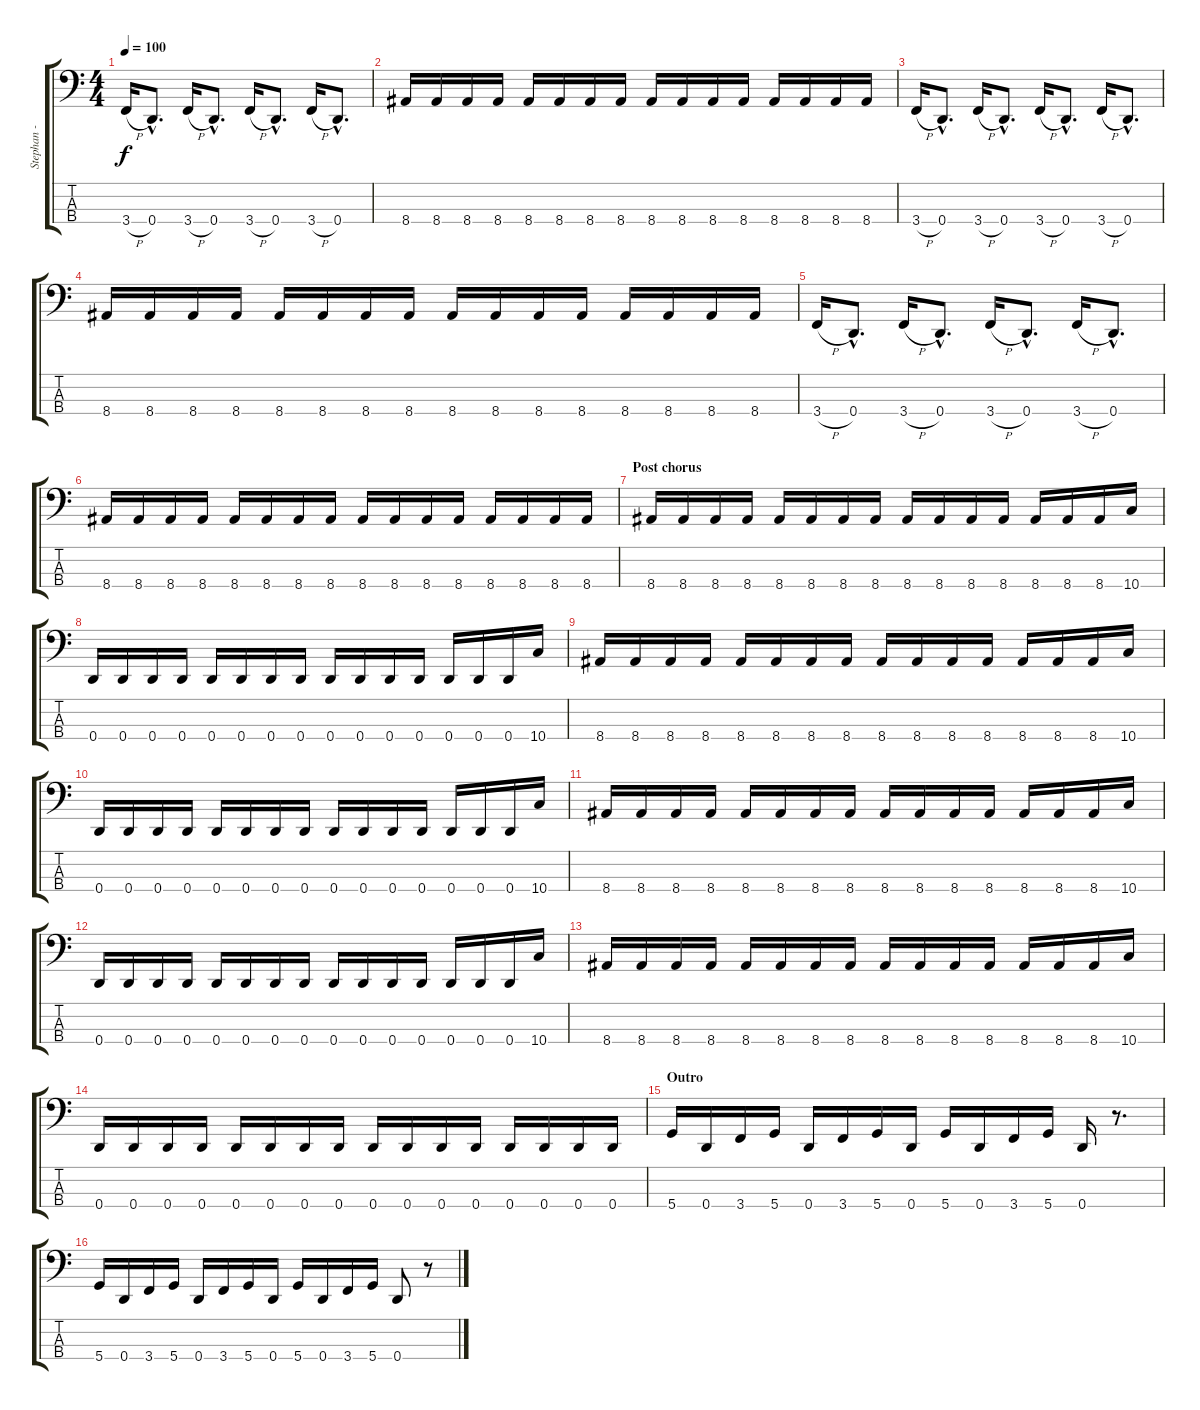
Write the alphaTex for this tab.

\track ("Stephan - Basse" "Stephan - ") {instrument electricbassfinger}
\staff {score tabs}
\tuning (G2 D2 A1 D1) {hide}
\ts (4 4)
\tempo 100
\clef f4
\ks c
3.4{h}.16{dy f} 0.4{hac}.8{d} 3.4{h}.16 0.4{hac}.8{d} 3.4{h}.16 0.4{hac}.8{d} 3.4{h}.16 0.4{hac}.8{d} |
8.4.16 8.4.16 8.4.16 8.4.16 8.4.16 8.4.16 8.4.16 8.4.16 8.4.16 8.4.16 8.4.16 8.4.16 8.4.16 8.4.16 8.4.16 8.4.16 |
3.4{h}.16 0.4{hac}.8{d} 3.4{h}.16 0.4{hac}.8{d} 3.4{h}.16 0.4{hac}.8{d} 3.4{h}.16 0.4{hac}.8{d} |
8.4.16 8.4.16 8.4.16 8.4.16 8.4.16 8.4.16 8.4.16 8.4.16 8.4.16 8.4.16 8.4.16 8.4.16 8.4.16 8.4.16 8.4.16 8.4.16 |
3.4{h}.16 0.4{hac}.8{d} 3.4{h}.16 0.4{hac}.8{d} 3.4{h}.16 0.4{hac}.8{d} 3.4{h}.16 0.4{hac}.8{d} |
8.4.16 8.4.16 8.4.16 8.4.16 8.4.16 8.4.16 8.4.16 8.4.16 8.4.16 8.4.16 8.4.16 8.4.16 8.4.16 8.4.16 8.4.16 8.4.16 |
\section ("" "Post chorus")
8.4.16 8.4.16 8.4.16 8.4.16 8.4.16 8.4.16 8.4.16 8.4.16 8.4.16 8.4.16 8.4.16 8.4.16 8.4.16 8.4.16 8.4.16 10.4.16 |
0.4.16 0.4.16 0.4.16 0.4.16 0.4.16 0.4.16 0.4.16 0.4.16 0.4.16 0.4.16 0.4.16 0.4.16 0.4.16 0.4.16 0.4.16 10.4.16 |
8.4.16 8.4.16 8.4.16 8.4.16 8.4.16 8.4.16 8.4.16 8.4.16 8.4.16 8.4.16 8.4.16 8.4.16 8.4.16 8.4.16 8.4.16 10.4.16 |
0.4.16 0.4.16 0.4.16 0.4.16 0.4.16 0.4.16 0.4.16 0.4.16 0.4.16 0.4.16 0.4.16 0.4.16 0.4.16 0.4.16 0.4.16 10.4.16 |
8.4.16 8.4.16 8.4.16 8.4.16 8.4.16 8.4.16 8.4.16 8.4.16 8.4.16 8.4.16 8.4.16 8.4.16 8.4.16 8.4.16 8.4.16 10.4.16 |
0.4.16 0.4.16 0.4.16 0.4.16 0.4.16 0.4.16 0.4.16 0.4.16 0.4.16 0.4.16 0.4.16 0.4.16 0.4.16 0.4.16 0.4.16 10.4.16 |
8.4.16 8.4.16 8.4.16 8.4.16 8.4.16 8.4.16 8.4.16 8.4.16 8.4.16 8.4.16 8.4.16 8.4.16 8.4.16 8.4.16 8.4.16 10.4.16 |
0.4.16 0.4.16 0.4.16 0.4.16 0.4.16 0.4.16 0.4.16 0.4.16 0.4.16 0.4.16 0.4.16 0.4.16 0.4.16 0.4.16 0.4.16 0.4.16 |
\section ("" "Outro")
5.4.16 0.4.16 3.4.16 5.4.16 0.4.16 3.4.16 5.4.16 0.4.16 5.4.16 0.4.16 3.4.16 5.4.16 0.4.16 r.8{d} |
5.4.16 0.4.16 3.4.16 5.4.16 0.4.16 3.4.16 5.4.16 0.4.16 5.4.16 0.4.16 3.4.16 5.4.16 0.4.8 r.8
